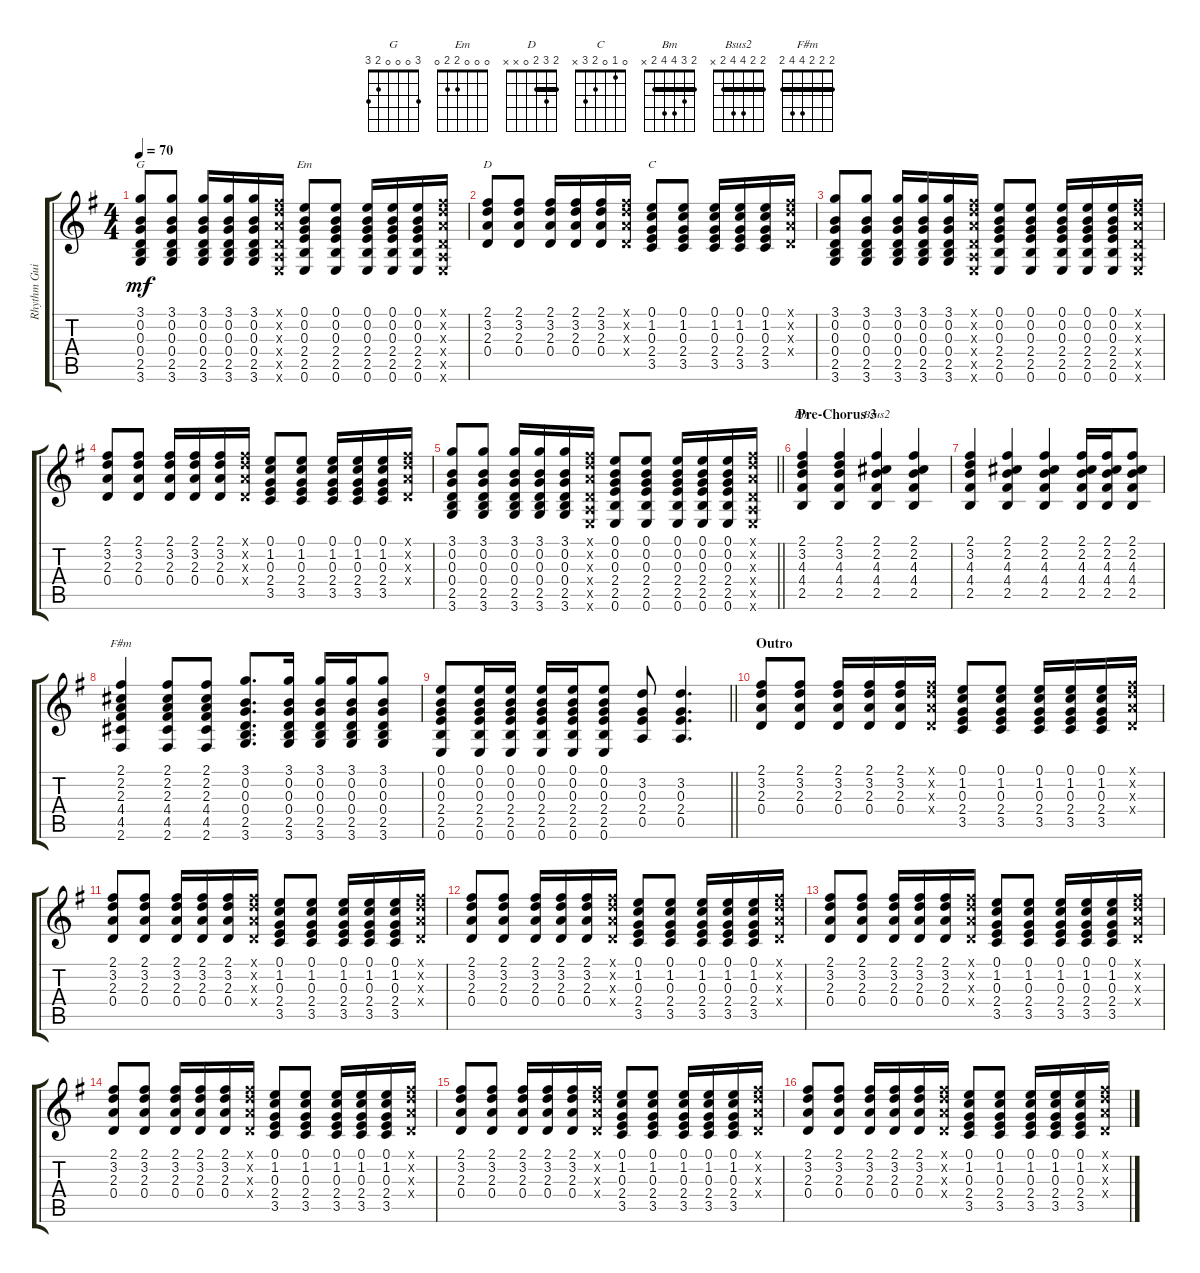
\track ("Rhythm Guitar: Drew Abbott" "Rhythm Gui") {instrument acousticguitarsteel}
\staff {score tabs}
\tuning (E4 B3 G3 D3 A2 E2) {hide}
\chord ("G" 3 0 0 0 2 3)
\chord ("Em" 0 0 0 2 2 0)
\chord ("D" 2 3 2 0 x x) {barre 2}
\chord ("C" 0 1 0 2 3 x)
\chord ("Bm" 2 3 4 4 2 x) {barre 2}
\chord ("Bsus2" 2 2 4 4 2 x) {barre 2}
\chord ("F#m" 2 2 2 4 4 2) {barre 2}
\ts (4 4)
\tempo 70
\clef g2
\ks g
(3.1 0.2 0.3 0.4 2.5 3.6).8{ch "G" dy mf} (3.1 0.2 0.3 0.4 2.5 3.6).8 (3.1 0.2 0.3 0.4 2.5 3.6).16 (3.1 0.2 0.3 0.4 2.5 3.6).16 (3.1 0.2 0.3 0.4 2.5 3.6).16 (2.1{x} 3.2{x} 2.3{x} 0.4{x} 0.5{x} 0.6{x}).16 (0.1 0.2 0.3 2.4 2.5 0.6).8{ch "Em"} (0.1 0.2 0.3 2.4 2.5 0.6).8 (0.1 0.2 0.3 2.4 2.5 0.6).16 (0.1 0.2 0.3 2.4 2.5 0.6).16 (0.1 0.2 0.3 2.4 2.5 0.6).16 (2.1{x} 3.2{x} 2.3{x} 0.4{x} 0.5{x} 0.6{x}).16 |
(2.1 3.2 2.3 0.4).8{ch "D"} (2.1 3.2 2.3 0.4).8 (2.1 3.2 2.3 0.4).16 (2.1 3.2 2.3 0.4).16 (2.1 3.2 2.3 0.4).16 (2.1{x} 3.2{x} 2.3{x} 0.4{x}).16 (0.1 1.2 0.3 2.4 3.5).8{ch "C"} (0.1 1.2 0.3 2.4 3.5).8 (0.1 1.2 0.3 2.4 3.5).16 (0.1 1.2 0.3 2.4 3.5).16 (0.1 1.2 0.3 2.4 3.5).16 (2.1{x} 3.2{x} 2.3{x} 0.4{x}).16 |
(3.1 0.2 0.3 0.4 2.5 3.6).8 (3.1 0.2 0.3 0.4 2.5 3.6).8 (3.1 0.2 0.3 0.4 2.5 3.6).16 (3.1 0.2 0.3 0.4 2.5 3.6).16 (3.1 0.2 0.3 0.4 2.5 3.6).16 (2.1{x} 3.2{x} 2.3{x} 0.4{x} 0.5{x} 0.6{x}).16 (0.1 0.2 0.3 2.4 2.5 0.6).8 (0.1 0.2 0.3 2.4 2.5 0.6).8 (0.1 0.2 0.3 2.4 2.5 0.6).16 (0.1 0.2 0.3 2.4 2.5 0.6).16 (0.1 0.2 0.3 2.4 2.5 0.6).16 (2.1{x} 3.2{x} 2.3{x} 0.4{x} 0.5{x} 0.6{x}).16 |
(2.1 3.2 2.3 0.4).8 (2.1 3.2 2.3 0.4).8 (2.1 3.2 2.3 0.4).16 (2.1 3.2 2.3 0.4).16 (2.1 3.2 2.3 0.4).16 (2.1{x} 3.2{x} 2.3{x} 0.4{x}).16 (0.1 1.2 0.3 2.4 3.5).8 (0.1 1.2 0.3 2.4 3.5).8 (0.1 1.2 0.3 2.4 3.5).16 (0.1 1.2 0.3 2.4 3.5).16 (0.1 1.2 0.3 2.4 3.5).16 (2.1{x} 3.2{x} 2.3{x} 0.4{x}).16 |
\barLineRight lightlight
(3.1 0.2 0.3 0.4 2.5 3.6).8 (3.1 0.2 0.3 0.4 2.5 3.6).8 (3.1 0.2 0.3 0.4 2.5 3.6).16 (3.1 0.2 0.3 0.4 2.5 3.6).16 (3.1 0.2 0.3 0.4 2.5 3.6).16 (2.1{x} 3.2{x} 2.3{x} 0.4{x} 0.5{x} 0.6{x}).16 (0.1 0.2 0.3 2.4 2.5 0.6).8 (0.1 0.2 0.3 2.4 2.5 0.6).8 (0.1 0.2 0.3 2.4 2.5 0.6).16 (0.1 0.2 0.3 2.4 2.5 0.6).16 (0.1 0.2 0.3 2.4 2.5 0.6).16 (2.1{x} 3.2{x} 2.3{x} 0.4{x} 0.5{x} 0.6{x}).16 |
\section ("" "Pre-Chorus 3")
(2.1 3.2 4.3 4.4 2.5).4{ch "Bm"} (2.1 3.2 4.3 4.4 2.5).4 (2.1 2.2 4.3 4.4 2.5).4{ch "Bsus2"} (2.1 2.2 4.3 4.4 2.5).4 |
(2.1 3.2 4.3 4.4 2.5).4 (2.1 2.2 4.3 4.4 2.5).4 (2.1 2.2 4.3 4.4 2.5).4 (2.1 2.2 4.3 4.4 2.5).16 (2.1 2.2 4.3 4.4 2.5).16 (2.1 2.2 4.3 4.4 2.5).8 |
(2.1 2.2 2.3 4.4 4.5 2.6).4{ch "F#m"} (2.1 2.2 2.3 4.4 4.5 2.6).8 (2.1 2.2 2.3 4.4 4.5 2.6).8 (3.1 0.2 0.3 0.4 2.5 3.6).8{d} (3.1 0.2 0.3 0.4 2.5 3.6).16 (3.1 0.2 0.3 0.4 2.5 3.6).16 (3.1 0.2 0.3 0.4 2.5 3.6).16 (3.1 0.2 0.3 0.4 2.5 3.6).8 |
\barLineRight lightlight
(0.1 0.2 0.3 2.4 2.5 0.6).8 (0.1 0.2 0.3 2.4 2.5 0.6).16 (0.1 0.2 0.3 2.4 2.5 0.6).16 (0.1 0.2 0.3 2.4 2.5 0.6).16 (0.1 0.2 0.3 2.4 2.5 0.6).16 (0.1 0.2 0.3 2.4 2.5 0.6).8 (3.2 0.3 2.4 0.5).8 (3.2 0.3 2.4 0.5).4{d} |
\section ("" "Outro")
(2.1 3.2 2.3 0.4).8 (2.1 3.2 2.3 0.4).8 (2.1 3.2 2.3 0.4).16 (2.1 3.2 2.3 0.4).16 (2.1 3.2 2.3 0.4).16 (2.1{x} 3.2{x} 2.3{x} 0.4{x}).16 (0.1 1.2 0.3 2.4 3.5).8 (0.1 1.2 0.3 2.4 3.5).8 (0.1 1.2 0.3 2.4 3.5).16 (0.1 1.2 0.3 2.4 3.5).16 (0.1 1.2 0.3 2.4 3.5).16 (2.1{x} 3.2{x} 2.3{x} 0.4{x}).16 |
(2.1 3.2 2.3 0.4).8 (2.1 3.2 2.3 0.4).8 (2.1 3.2 2.3 0.4).16 (2.1 3.2 2.3 0.4).16 (2.1 3.2 2.3 0.4).16 (2.1{x} 3.2{x} 2.3{x} 0.4{x}).16 (0.1 1.2 0.3 2.4 3.5).8 (0.1 1.2 0.3 2.4 3.5).8 (0.1 1.2 0.3 2.4 3.5).16 (0.1 1.2 0.3 2.4 3.5).16 (0.1 1.2 0.3 2.4 3.5).16 (2.1{x} 3.2{x} 2.3{x} 0.4{x}).16 |
(2.1 3.2 2.3 0.4).8 (2.1 3.2 2.3 0.4).8 (2.1 3.2 2.3 0.4).16 (2.1 3.2 2.3 0.4).16 (2.1 3.2 2.3 0.4).16 (2.1{x} 3.2{x} 2.3{x} 0.4{x}).16 (0.1 1.2 0.3 2.4 3.5).8 (0.1 1.2 0.3 2.4 3.5).8 (0.1 1.2 0.3 2.4 3.5).16 (0.1 1.2 0.3 2.4 3.5).16 (0.1 1.2 0.3 2.4 3.5).16 (2.1{x} 3.2{x} 2.3{x} 0.4{x}).16 |
(2.1 3.2 2.3 0.4).8 (2.1 3.2 2.3 0.4).8 (2.1 3.2 2.3 0.4).16 (2.1 3.2 2.3 0.4).16 (2.1 3.2 2.3 0.4).16 (2.1{x} 3.2{x} 2.3{x} 0.4{x}).16 (0.1 1.2 0.3 2.4 3.5).8 (0.1 1.2 0.3 2.4 3.5).8 (0.1 1.2 0.3 2.4 3.5).16 (0.1 1.2 0.3 2.4 3.5).16 (0.1 1.2 0.3 2.4 3.5).16 (2.1{x} 3.2{x} 2.3{x} 0.4{x}).16 |
(2.1 3.2 2.3 0.4).8 (2.1 3.2 2.3 0.4).8 (2.1 3.2 2.3 0.4).16 (2.1 3.2 2.3 0.4).16 (2.1 3.2 2.3 0.4).16 (2.1{x} 3.2{x} 2.3{x} 0.4{x}).16 (0.1 1.2 0.3 2.4 3.5).8 (0.1 1.2 0.3 2.4 3.5).8 (0.1 1.2 0.3 2.4 3.5).16 (0.1 1.2 0.3 2.4 3.5).16 (0.1 1.2 0.3 2.4 3.5).16 (2.1{x} 3.2{x} 2.3{x} 0.4{x}).16 |
(2.1 3.2 2.3 0.4).8 (2.1 3.2 2.3 0.4).8 (2.1 3.2 2.3 0.4).16 (2.1 3.2 2.3 0.4).16 (2.1 3.2 2.3 0.4).16 (2.1{x} 3.2{x} 2.3{x} 0.4{x}).16 (0.1 1.2 0.3 2.4 3.5).8 (0.1 1.2 0.3 2.4 3.5).8 (0.1 1.2 0.3 2.4 3.5).16 (0.1 1.2 0.3 2.4 3.5).16 (0.1 1.2 0.3 2.4 3.5).16 (2.1{x} 3.2{x} 2.3{x} 0.4{x}).16 |
(2.1 3.2 2.3 0.4).8 (2.1 3.2 2.3 0.4).8 (2.1 3.2 2.3 0.4).16 (2.1 3.2 2.3 0.4).16 (2.1 3.2 2.3 0.4).16 (2.1{x} 3.2{x} 2.3{x} 0.4{x}).16 (0.1 1.2 0.3 2.4 3.5).8 (0.1 1.2 0.3 2.4 3.5).8 (0.1 1.2 0.3 2.4 3.5).16 (0.1 1.2 0.3 2.4 3.5).16 (0.1 1.2 0.3 2.4 3.5).16 (2.1{x} 3.2{x} 2.3{x} 0.4{x}).16
